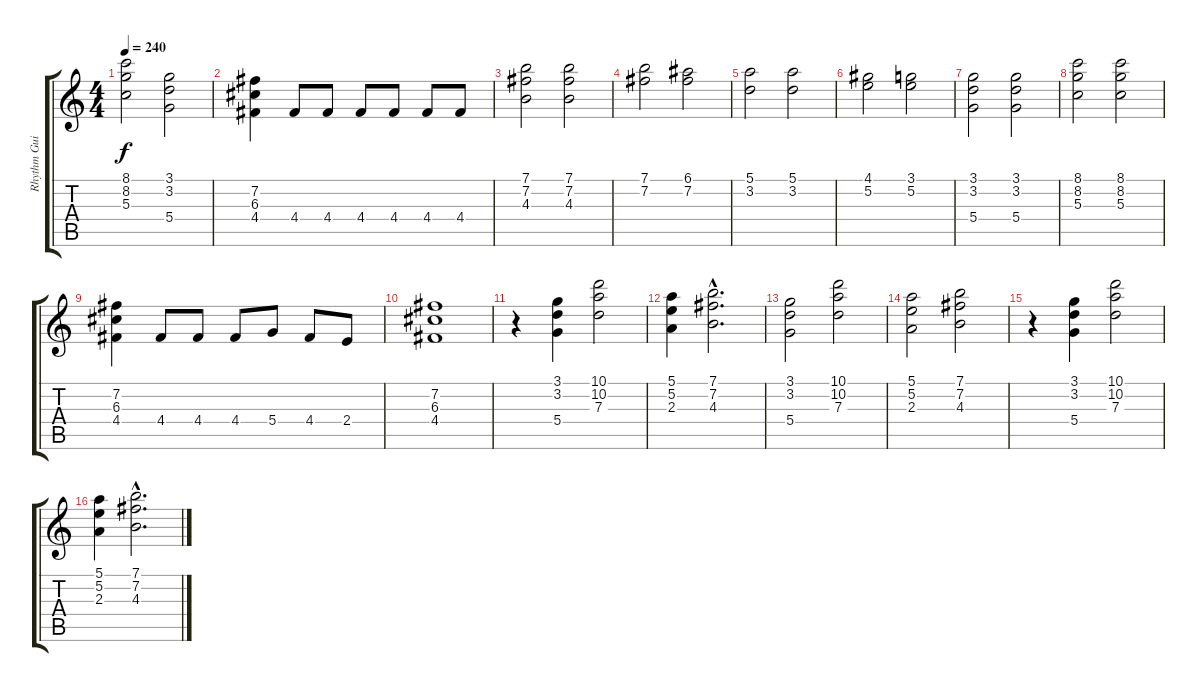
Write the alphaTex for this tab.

\track ("Rhythm Guitar" "Rhythm Gui") {instrument distortionguitar}
\staff {score tabs}
\tuning (E4 B3 G3 D3 A2 E2) {hide}
\ts (4 4)
\tempo 240
\clef g2
\ks c
(8.1 8.2 5.3).2{dy f} (3.1 3.2 5.4).2 |
(7.2 6.3 4.4).4 4.4.8 4.4.8 4.4.8 4.4.8 4.4.8 4.4.8 |
(7.1 7.2 4.3).2 (7.1 7.2 4.3).2 |
(7.1 7.2).2 (6.1 7.2).2 |
(5.1 3.2).2 (5.1 3.2).2 |
(4.1 5.2).2 (3.1 5.2).2 |
(3.1 3.2 5.4).2 (3.1 3.2 5.4).2 |
(8.1 8.2 5.3).2 (8.1 8.2 5.3).2 |
(7.2 6.3 4.4).4 4.4.8 4.4.8 4.4.8 5.4.8 4.4.8 2.4.8 |
(7.2 6.3 4.4).1 |
r.4 (3.1 3.2 5.4).4 (10.1 10.2 7.3).2 |
(5.1 5.2 2.3).4 (7.1{hac} 7.2{hac} 4.3{hac}).2{d} |
(3.1 3.2 5.4).2 (10.1 10.2 7.3).2 |
(5.1 5.2 2.3).2 (7.1 7.2 4.3).2 |
r.4 (3.1 3.2 5.4).4 (10.1 10.2 7.3).2 |
(5.1 5.2 2.3).4 (7.1{hac} 7.2{hac} 4.3{hac}).2{d}
